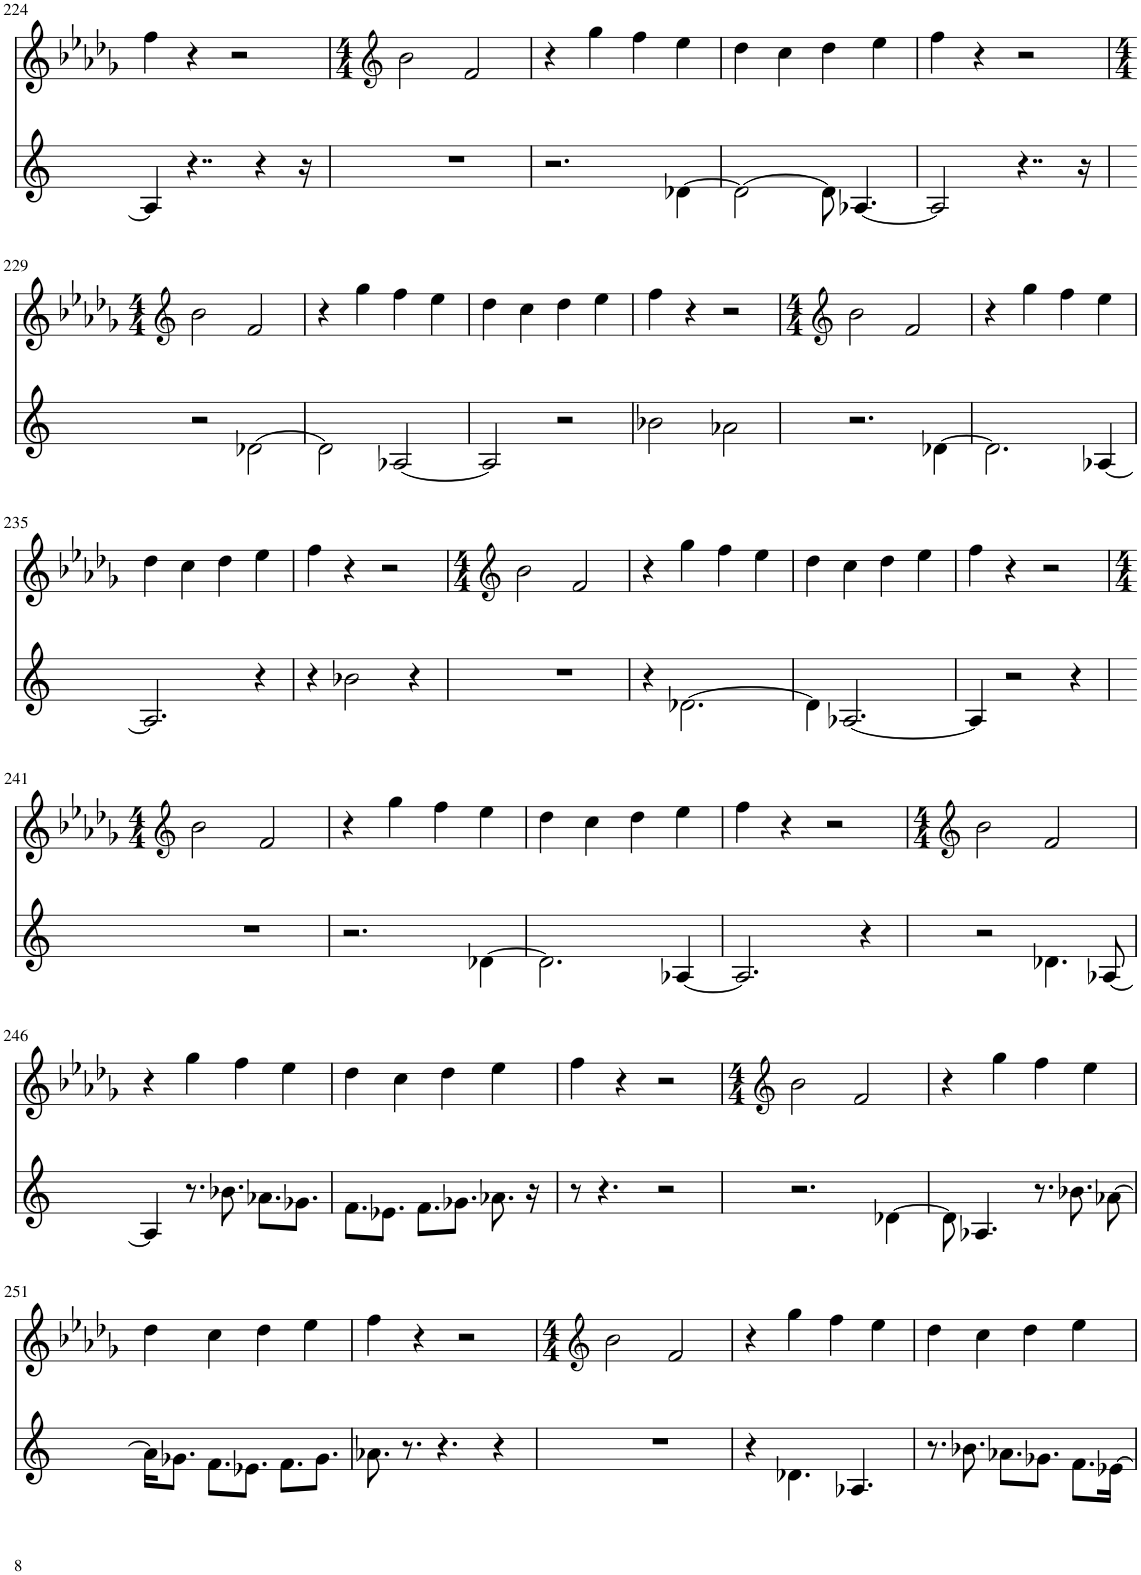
**kern	**kern
*part2	*part1
*staff2	*staff1
*I"Piano	*I"Piano
*I'Pno	*I'Pno
!!LO:PB:g=z
*clefG2	*clefG2
*k[]	*k[b-e-a-d-g-]
*M4/4	*M4/4
=224	=224
4A-/]	4ff\
4..r	4r
.	2r
4r	.
16r	.
=225	=225
*	*clefG2
*	*M4/4
1r	2b-\
.	2f/
=226	=226
2.r	4r
.	4gg-\
.	4ff\
[4d-X\	4ee-\
=227	=227
2d-\_	4dd-\
.	4cc\
8d-\]	4dd-\
[4.A-X/	.
.	4ee-\
=228	=228
2A-/]	4ff\
.	4r
4..r	2r
16r	.
!!LO:LB:g=z
=229	=229
*	*clefG2
*	*M4/4
2r	2b-\
[2d-X\	2f/
=230	=230
2d-\]	4r
.	4gg-\
[2A-X/	4ff\
.	4ee-\
=231	=231
2A-/]	4dd-\
.	4cc\
2r	4dd-\
.	4ee-\
=232	=232
2b-X\	4ff\
.	4r
2a-X\	2r
=233	=233
*	*clefG2
*	*M4/4
2.r	2b-\
.	2f/
[4d-X\	.
=234	=234
2.d-\]	4r
.	4gg-\
.	4ff\
[4A-X/	4ee-\
!!LO:LB:g=z
=235	=235
2.A-/]	4dd-\
.	4cc\
.	4dd-\
4r	4ee-\
=236	=236
4r	4ff\
2b-X\	4r
.	2r
4r	.
=237	=237
*	*clefG2
*	*M4/4
1r	2b-\
.	2f/
=238	=238
4r	4r
[2.d-X\	4gg-\
.	4ff\
.	4ee-\
=239	=239
4d-\]	4dd-\
[2.A-X/	4cc\
.	4dd-\
.	4ee-\
=240	=240
4A-/]	4ff\
2r	4r
.	2r
4r	.
!!LO:LB:g=z
=241	=241
*	*clefG2
*	*M4/4
1r	2b-\
.	2f/
=242	=242
2.r	4r
.	4gg-\
.	4ff\
[4d-X\	4ee-\
=243	=243
2.d-\]	4dd-\
.	4cc\
.	4dd-\
[4A-X/	4ee-\
=244	=244
2.A-/]	4ff\
.	4r
.	2r
4r	.
=245	=245
*	*clefG2
*	*M4/4
2r	2b-\
4.d-X\	2f/
[8A-X/	.
!!LO:LB:g=z
=246	=246
4A-/]	4r
8.r	4gg-\
8.b-X\	.
.	4ff\
8.a-X\L	.
.	4ee-\
8.g-X\J	.
=247	=247
8.f\L	4dd-\
8.e-X\J	.
.	4cc\
8.f\L	.
.	4dd-\
8.g-X\J	.
8.a-X\	4ee-\
16r	.
=248	=248
8r	4ff\
4.r	.
.	4r
2r	2r
=249	=249
*	*clefG2
*	*M4/4
2.r	2b-\
.	2f/
[4d-X\	.
=250	=250
8d-\]	4r
4.A-X/	.
.	4gg-\
8.r	4ff\
8.b-X\	.
.	4ee-\
[8a-X\	.
!!LO:LB:g=z
=251	=251
16a-\KL]	4dd-\
8.g-X\J	.
8.f\L	4cc\
8.e-X\J	.
.	4dd-\
8.f\L	.
.	4ee-\
8.g-\J	.
=252	=252
8.a-X\	4ff\
8.r	.
.	4r
4.r	.
.	2r
4r	.
=253	=253
*	*clefG2
*	*M4/4
1r	2b-\
.	2f/
=254	=254
4r	4r
4.d-X\	4gg-\
.	4ff\
4.A-X/	.
.	4ee-\
=255	=255
8.r	4dd-\
8.b-X\	.
.	4cc\
8.a-X\L	.
.	4dd-\
8.g-X\J	.
8.f\L	4ee-\
[16e-X\Jk	.
=	=
*-	*-
